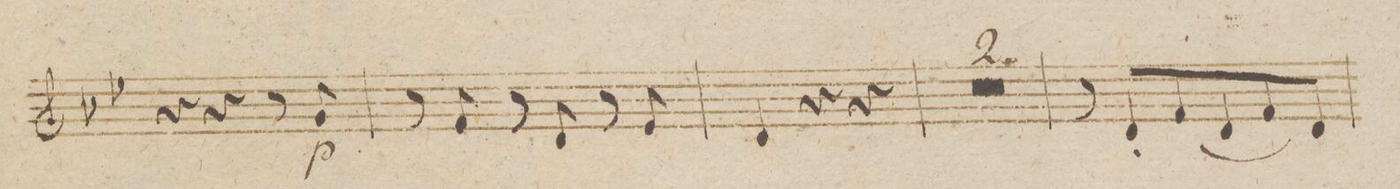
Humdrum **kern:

**kern	**dynam
*I"Violino 1mo	*
*clefG2	*
*k[b-e-]	*
*met(c)	*
*M3/4	*
4r	.
4r	.
8r	.
8g/	p
=77	=77
8r	.
8f/	.
8r	.
8d/	.
8r	.
8e-/	.
=78	=78
4d/	.
4r	.
4r	.
=79	=79
1.r	.
=80	=80
=81	=81
8r	.
8d'</L	.
(<8f/	.
8d/	.
8f/	.
8d/J)	.
=82	=82
*-	*-
